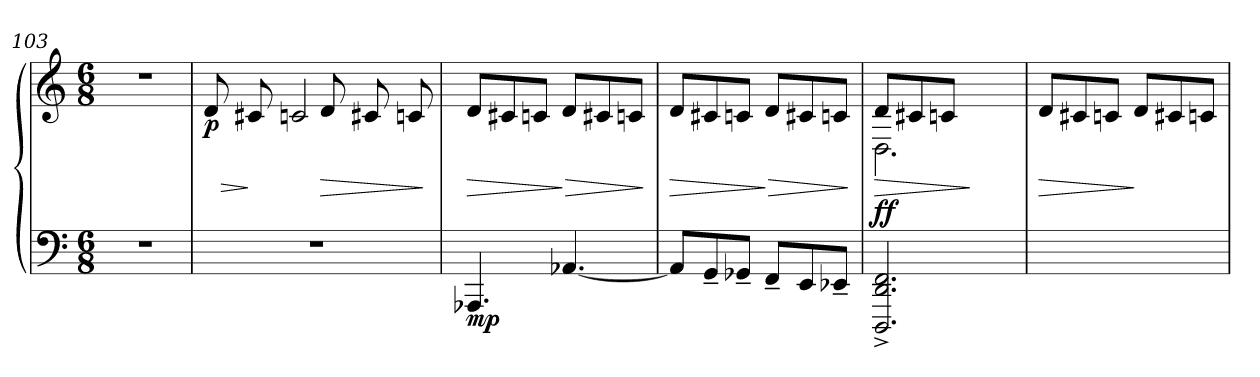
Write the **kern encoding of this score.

**kern	**kern	**dynam
*part1	*part1	*part1
*staff2	*staff1	*staff1/2
!!LO:LB:g=z
*clefF4	*clefG2	*
*k[]	*k[]	*
*M6/8	*M6/8	*
=103	=103	=103
2.r	2.r	.
=104	=104	=104
!	!	!LO:HP:b
!	!	!LO:HP:n=1:b
!	!	!LO:DY:n=1:b
2.rF	8d/L	> > p
.	8c#X/	]
!	!LO:N:vis=2	!
.	8cn/	]
!	!	!LO:HP:b
.	8d/L	>
.	8c#X/	.
.	8cn/J	.
.	.	]
=105	=105	=105
!	!	!LO:HP:b
!	!	!LO:DY:n=1:b=2
4.AAA-X/	8d/L	> mp
.	8c#X/	.
.	8cn/J	.
!	!	!LO:HP:n=1:b
[4.AA-X/	8d/L	] >
.	8c#X/	.
.	8cn/J	.
.	.	]
=106	=106	=106
!	!	!LO:HP:b
8AA-/L]	8d/L	>
8GG~/	8c#X/	.
8GG-X~/J	8cn/J	.
!	!	!LO:HP:n=1:b
8FF~/L	8d/L	] >
8EE/	8c#X/	.
8EE-X~/J	8cn/J	.
.	.	]
!!LO:LB:g=z
=107	=107	=107
*	*^	*
!	!	!	!LO:HP:b
!	!	!	!LO:DY:n=1:a=2
2.FF/^ 2.DD/^ 2.DDD/^	8d/L	2.D\	> ff
.	8c#X/	.	.
.	8cn/J	.	.
.	4.ryy	.	]
*	*v	*v	*
=108	=108	=108
!	!	!LO:HP:b
2.ryy	8d/L	>
.	8c#X/	.
.	8cn/J	.
.	8d/L	]
.	8c#X/	.
.	8cn/J	.
=	=	=
*-	*-	*-
